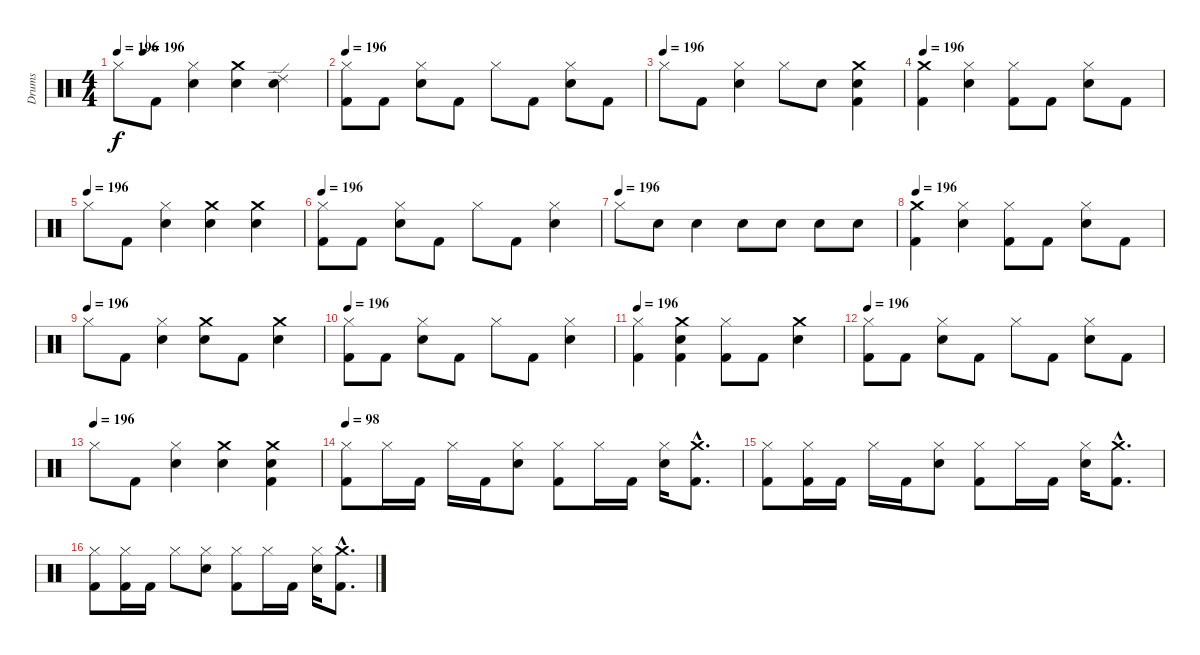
\track ("Drums" "Drums") {instrument percussion}
\staff {score}
\articulation defaults
\ts (4 4)
\tempo 196
\tempo (196 0.125)
\clef neutral
\ks c "Hi-Hat (closed)".8{dy f} "Kick (hit) 2".8
("Snare (hit) 2" "Hi-Hat (closed)").4 ("Crash medium (hit)" "Snare (hit) 2").4 ("Ride (edge) 2" "Snare (hit) 2").4 |
\tempo 196
("Kick (hit) 2" "Hi-Hat (closed)").8 "Kick (hit) 2".8 ("Snare (hit) 2" "Hi-Hat (closed)").8 "Kick (hit) 2".8 "Hi-Hat (closed)".8 "Kick (hit) 2".8 ("Snare (hit) 2" "Hi-Hat (closed)").8 "Kick (hit) 2".8 |
\tempo (196)
"Hi-Hat (closed)".8 "Kick (hit) 2".8 ("Snare (hit) 2" "Hi-Hat (closed)").4 "Hi-Hat (closed)".8 "Snare (hit) 2".8 ("Kick (hit) 2" "Crash medium (hit)" "Snare (hit) 2").4 |
\tempo 196
("Kick (hit) 2" "Crash medium (hit)").4 ("Hi-Hat (closed)" "Snare (hit) 2").4 ("Kick (hit) 2" "Hi-Hat (closed)").8 "Kick (hit) 2".8 ("Snare (hit) 2" "Hi-Hat (closed)").8 "Kick (hit) 2".8 |
\tempo (196)
"Hi-Hat (closed)".8 "Kick (hit) 2".8 ("Snare (hit) 2" "Hi-Hat (closed)").4 ("Crash medium (hit)" "Snare (hit) 2").4 ("Crash medium (hit)" "Snare (hit) 2").4 |
\tempo 196
("Kick (hit) 2" "Hi-Hat (closed)").8 "Kick (hit) 2".8 ("Snare (hit) 2" "Hi-Hat (closed)").8 "Kick (hit) 2".8 "Hi-Hat (closed)".8 "Kick (hit) 2".8 ("Snare (hit) 2" "Hi-Hat (closed)").4 |
\tempo (196)
"Hi-Hat (closed)".8 "Snare (hit) 2".8 "Snare (hit) 2".4 "Snare (hit) 2".8 "Snare (hit) 2".8 "Snare (hit) 2".8 "Snare (hit) 2".8 |
\tempo 196
("Kick (hit) 2" "Crash medium (hit)").4 ("Snare (hit) 2" "Hi-Hat (closed)").4 ("Kick (hit) 2" "Hi-Hat (closed)").8 "Kick (hit) 2".8 ("Snare (hit) 2" "Hi-Hat (closed)").8 "Kick (hit) 2".8 |
\tempo (196)
"Hi-Hat (closed)".8 "Kick (hit) 2".8 ("Snare (hit) 2" "Hi-Hat (closed)").4 ("Crash medium (hit)" "Snare (hit) 2").8 "Kick (hit) 2".8 ("Crash medium (hit)" "Snare (hit) 2").4 |
\tempo 196
("Hi-Hat (closed)" "Kick (hit) 2").8 "Kick (hit) 2".8 ("Snare (hit) 2" "Hi-Hat (closed)").8 "Kick (hit) 2".8 "Hi-Hat (closed)".8 "Kick (hit) 2".8 ("Snare (hit) 2" "Hi-Hat (closed)").4 |
\tempo 196
("Kick (hit) 2" "Hi-Hat (closed)").4 ("Crash medium (hit)" "Kick (hit) 2" "Snare (hit) 2").4 ("Kick (hit) 2" "Hi-Hat (closed)").8 "Kick (hit) 2".8 ("Snare (hit) 2" "Crash medium (hit)").4 |
\tempo 196
("Hi-Hat (closed)" "Kick (hit) 2").8 "Kick (hit) 2".8 ("Snare (hit) 2" "Hi-Hat (closed)").8 "Kick (hit) 2".8 "Hi-Hat (closed)".8 "Kick (hit) 2".8 ("Snare (hit) 2" "Hi-Hat (closed)").8 "Kick (hit) 2".8 |
\tempo (196)
"Hi-Hat (closed)".8 "Kick (hit) 2".8 ("Snare (hit) 2" "Hi-Hat (closed)").4 ("Crash medium (hit)" "Snare (hit) 2").4 ("Crash medium (hit)" "Kick (hit) 2" "Snare (hit) 2").4 |
\tempo 98
("Kick (hit) 2" "Hi-Hat (closed)").8 "Hi-Hat (closed)".16 "Kick (hit) 2".16 "Hi-Hat (closed)".16 "Kick (hit) 2".16 ("Snare (hit) 2" "Hi-Hat (closed)").8 ("Kick (hit) 2" "Hi-Hat (closed)").8 "Hi-Hat (closed)".16 "Kick (hit) 2".16 ("Snare (hit) 2" "Hi-Hat (closed)").16 ("Kick (hit) 2"{hac} "Crash medium (hit)"{hac}).8{d} |
("Kick (hit) 2" "Hi-Hat (closed)").8 ("Kick (hit) 2" "Hi-Hat (closed)").16 "Kick (hit) 2".16 "Hi-Hat (closed)".16 "Kick (hit) 2".16 ("Snare (hit) 2" "Hi-Hat (closed)").8 ("Kick (hit) 2" "Hi-Hat (closed)").8 "Hi-Hat (closed)".16 "Kick (hit) 2".16 ("Snare (hit) 2" "Hi-Hat (closed)").16 ("Kick (hit) 2"{hac} "Crash medium (hit)"{hac}).8{d} |
("Kick (hit) 2" "Hi-Hat (closed)").8 ("Kick (hit) 2" "Hi-Hat (closed)").16 "Kick (hit) 2".16 "Hi-Hat (closed)".8 ("Snare (hit) 2" "Hi-Hat (closed)").8 ("Kick (hit) 2" "Hi-Hat (closed)").8 "Hi-Hat (closed)".16 "Kick (hit) 2".16 ("Snare (hit) 2" "Hi-Hat (closed)").16 ("Kick (hit) 2"{hac} "Crash medium (hit)"{hac}).8{d}
